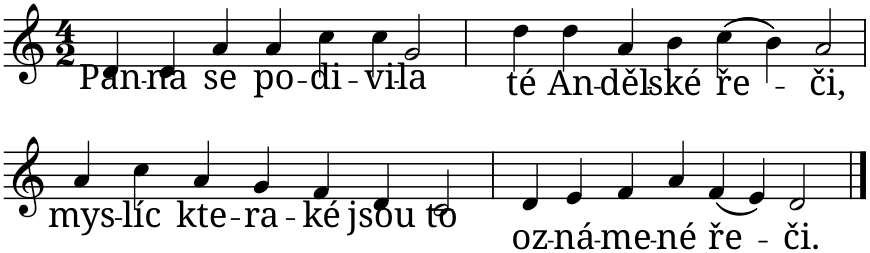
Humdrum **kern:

**kern	**text
*part1	*part1
*staff1	*staff1
*I"Piano	*
*I'Pno.	*
!!LO:PB:g=z
*clefG2	*
*k[]	*
*M4/2	*
=9	=9
!	!LO:LY:b
4d/	Pan-
!	!LO:LY:b
4d/	-na
!	!LO:LY:b
4a/	se
!	!LO:LY:b
4a/	po-
!	!LO:LY:b
4cc\	-di-
!	!LO:LY:b
4cc\	-vi-
!	!LO:LY:b
2g/	-la
=10	=10
!	!LO:LY:b
4dd\	té
!	!LO:LY:b
4dd\	An-
!	!LO:LY:b
4a/	-děl-
!	!LO:LY:b
4b\	-ské
!	!LO:LY:b
(4cc\	ře-
4b\)	.
!	!LO:LY:b
2a/	-či,
!!LO:LB:g=z
=11	=11
!	!LO:LY:b
4a/	mys-
!	!LO:LY:b
4cc\	-líc
!	!LO:LY:b
4a/	kte-
!	!LO:LY:b
4g/	-ra-
!	!LO:LY:b
4f/	-ké
!	!LO:LY:b
4d/	jsou
!	!LO:LY:b
2c/	to
=12	=12
!	!LO:LY:b
4d/	oz-
!	!LO:LY:b
4e/	-ná-
!	!LO:LY:b
4f/	-me-
!	!LO:LY:b
4a/	-né
!	!LO:LY:b
(4f/	ře-
4e/)	.
!	!LO:LY:b
2d/	-či.
==	==
*-	*-
